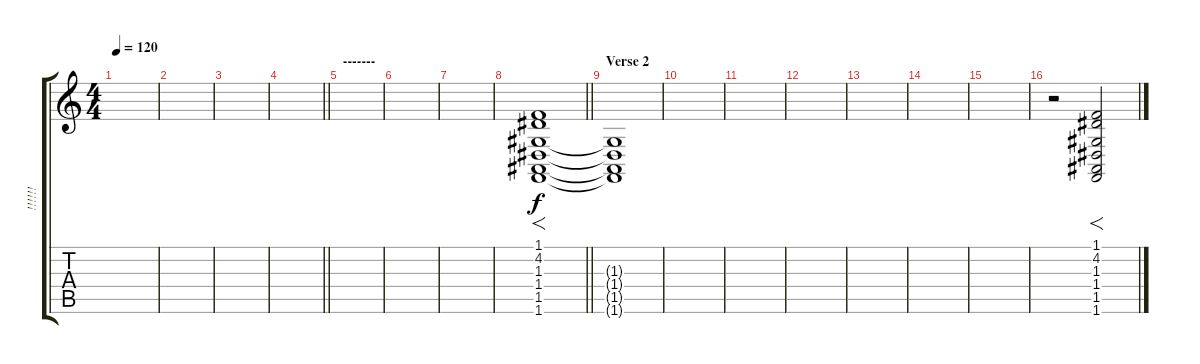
\track ("!!!!!!" "!!!!!!") {instrument reversecymbal}
\staff {score tabs}
\tuning (E4 B3 G3 D3 A2 E2) {hide}
\ts (4 4)
\tempo 120
\clef g2
\ks c
|
|
|
\barLineRight lightlight
|
\section ("" "-------")
|
|
|
\barLineRight lightlight
(1.1 4.2 1.3 1.4 1.5 1.6).1{f} |
\section ("" "Verse 2")
(1.3{t} 1.4{t} 1.5{t} 1.6{t}).1 |
|
|
|
|
|
|
r.2 (1.1 4.2 1.3 1.4 1.5 1.6).2{f}
